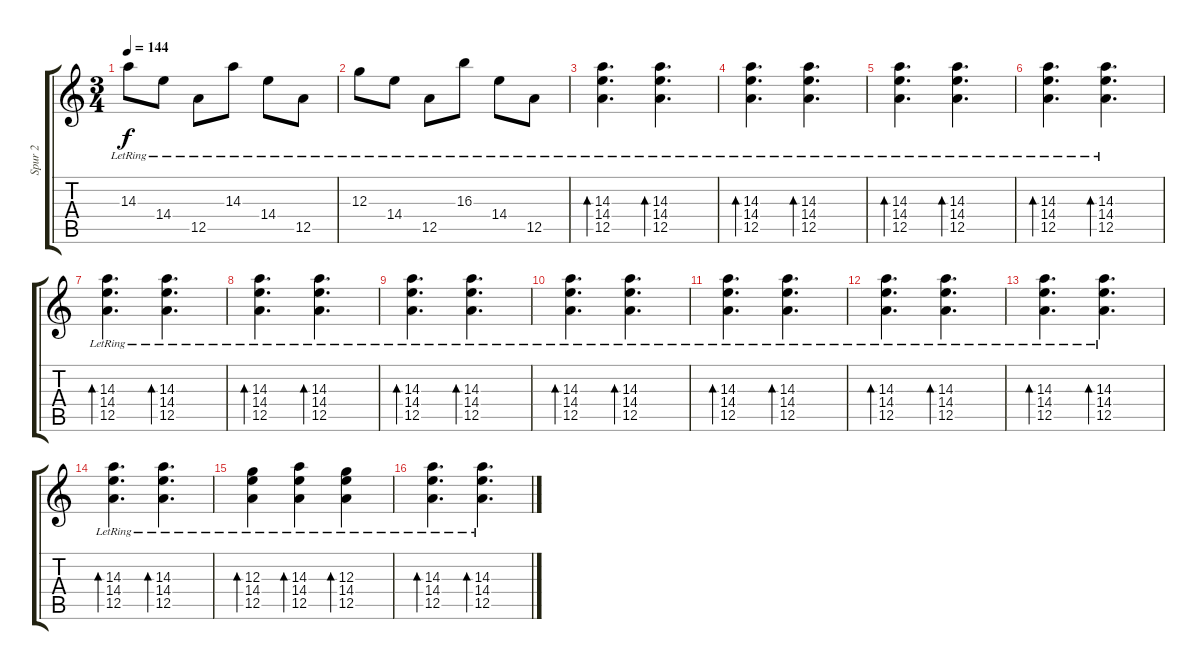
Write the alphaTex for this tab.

\track ("Spur 2" "Spur 2") {instrument electricguitarclean}
\staff {score tabs}
\tuning (E4 B3 G3 D3 A2 D2) {hide}
\ts (3 4)
\tempo 144
\clef g2
\ks c
14.3{lr}.8{dy f} 14.4{lr}.8 12.5{lr}.8 14.3{lr}.8 14.4{lr}.8 12.5{lr}.8 |
12.3{lr}.8 14.4{lr}.8 12.5{lr}.8 16.3{lr}.8 14.4{lr}.8 12.5{lr}.8 |
(14.3{lr} 14.4{lr} 12.5{lr}).4{d bd 120} (14.3{lr} 14.4{lr} 12.5{lr}).4{d bd 120} |
(14.3{lr} 14.4{lr} 12.5{lr}).4{d bd 120} (14.3{lr} 14.4{lr} 12.5{lr}).4{d bd 120} |
(14.3{lr} 14.4{lr} 12.5{lr}).4{d bd 120} (14.3{lr} 14.4{lr} 12.5{lr}).4{d bd 120} |
(14.3{lr} 14.4{lr} 12.5{lr}).4{d bd 120} (14.3{lr} 14.4{lr} 12.5{lr}).4{d bd 120} |
(14.3{lr} 14.4{lr} 12.5{lr}).4{d bd 120} (14.3{lr} 14.4{lr} 12.5{lr}).4{d bd 120} |
(14.3{lr} 14.4{lr} 12.5{lr}).4{d bd 120} (14.3{lr} 14.4{lr} 12.5{lr}).4{d bd 120} |
(14.3{lr} 14.4{lr} 12.5{lr}).4{d bd 120} (14.3{lr} 14.4{lr} 12.5{lr}).4{d bd 120} |
(14.3{lr} 14.4{lr} 12.5{lr}).4{d bd 120} (14.3{lr} 14.4{lr} 12.5{lr}).4{d bd 120} |
(14.3{lr} 14.4{lr} 12.5{lr}).4{d bd 120} (14.3{lr} 14.4{lr} 12.5{lr}).4{d bd 120} |
(14.3{lr} 14.4{lr} 12.5{lr}).4{d bd 120} (14.3{lr} 14.4{lr} 12.5{lr}).4{d bd 120} |
(14.3{lr} 14.4{lr} 12.5{lr}).4{d bd 120} (14.3{lr} 14.4{lr} 12.5{lr}).4{d bd 120} |
(14.3{lr} 14.4{lr} 12.5{lr}).4{d bd 120} (14.3{lr} 14.4{lr} 12.5{lr}).4{d bd 120} |
(12.3{lr} 14.4{lr} 12.5{lr}).4{bd 120} (14.3{lr} 14.4{lr} 12.5{lr}).4{bd 120} (12.3{lr} 14.4{lr} 12.5{lr}).4{bd 120} |
(14.3{lr} 14.4{lr} 12.5{lr}).4{d bd 120} (14.3{lr} 14.4{lr} 12.5{lr}).4{d bd 120}
